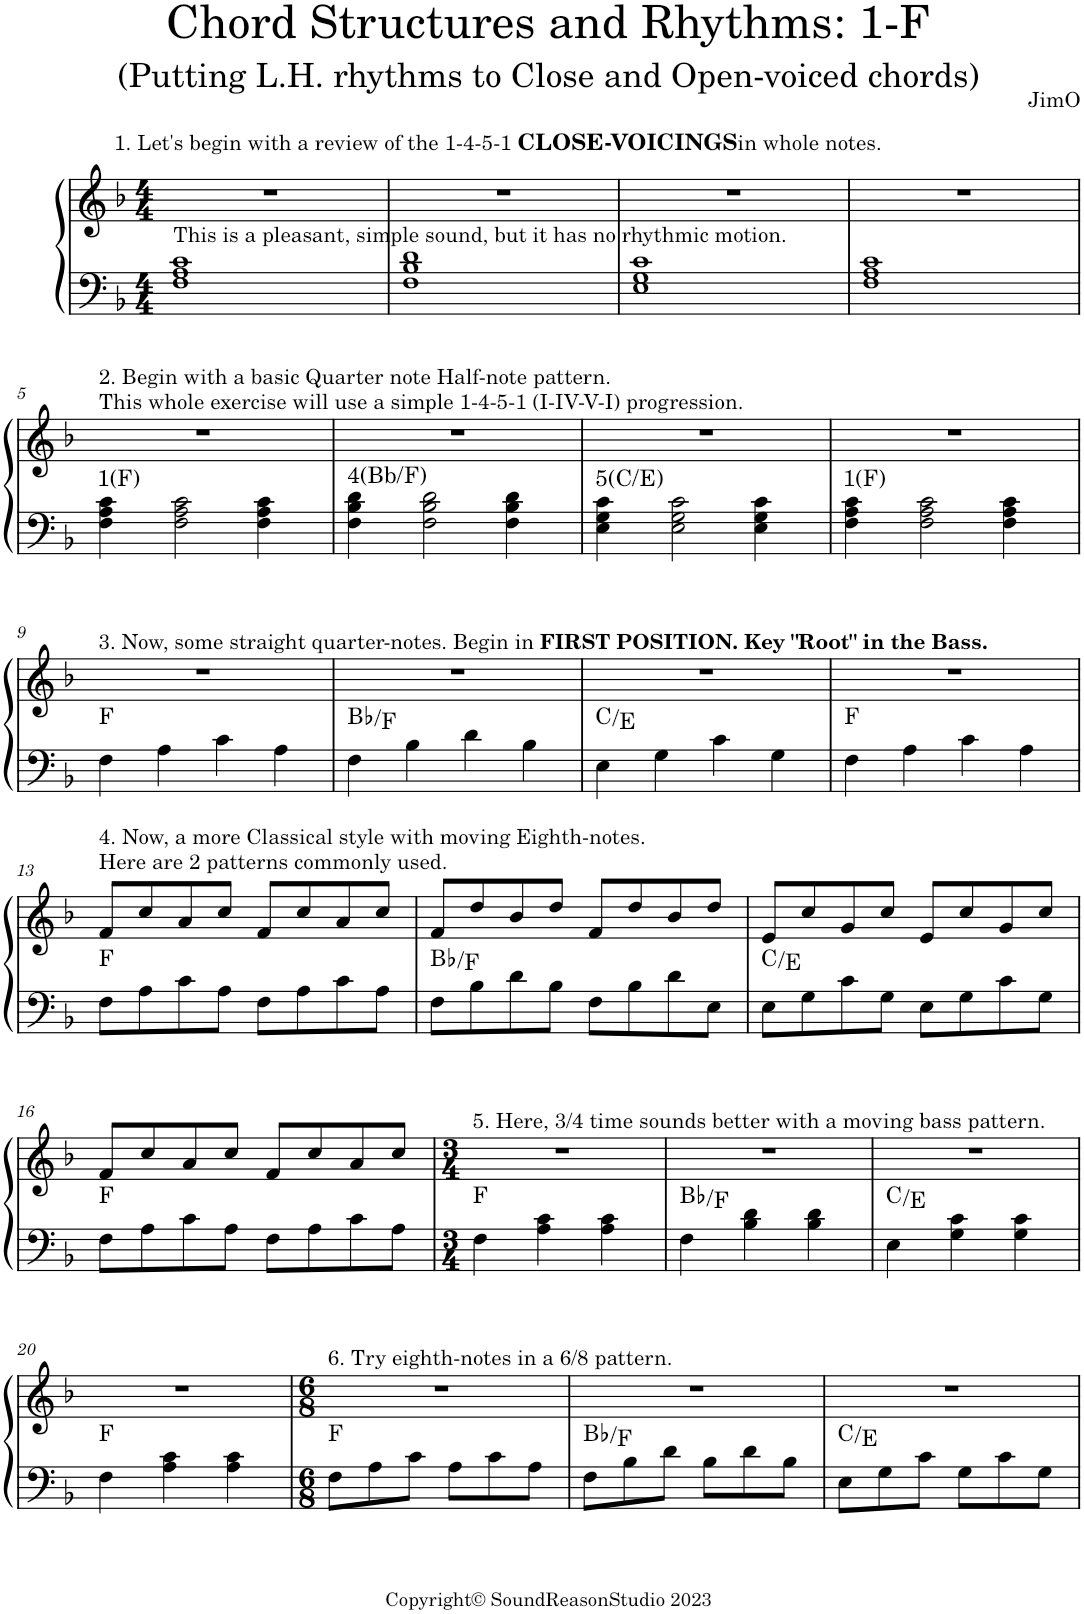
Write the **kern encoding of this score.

**kern	**kern	**harte
*part1	*part1	*part1
*staff2	*staff1	*
*I"Piano	*	*
*I'Pno.	*	*
*clefF4	*clefG2	*
*k[b-]	*k[b-]	*
*M4/4	*M4/4	*
=1	=1	=1
!	!LO:TX:a:t=1. Let's begin with a review of the 1-4-5-1	!
!	!LO:TX:a:B:t=CLOSE-VOICINGS	!
!	!LO:TX:a:t=in whole notes.	!
!LO:TX:a:t=This is a pleasant, simple sound, but it has no rhythmic motion.	!	!
1F 1A 1c	1r	.
=2	=2	=2
1F 1B- 1d	1r	.
=3	=3	=3
1E 1G 1c	1r	.
=4	=4	=4
1F 1A 1c	1r	.
!!LO:LB:g=z
=5	=5	=5
!	!LO:TX:a:t=2. Begin with a basic Quarter note Half-note pattern.	!
!	!LO:TX:a:t=This whole exercise will use a simple 1-4-5-1 (I-IV-V-I) progression.	!LO:H:kt=1(F)
4F\ 4A\ 4c\	1r	N
2F\ 2A\ 2c\	.	.
4F\ 4A\ 4c\	.	.
=6	=6	=6
!	!	!LO:H:kt=4(Bb/F)
4F\ 4B-\ 4d\	1r	N
2F\ 2B-\ 2d\	.	.
4F\ 4B-\ 4d\	.	.
=7	=7	=7
!	!	!LO:H:kt=5(C/E)
4E\ 4G\ 4c\	1r	N
2E\ 2G\ 2c\	.	.
4E\ 4G\ 4c\	.	.
=8	=8	=8
!	!	!LO:H:kt=1(F)
4F\ 4A\ 4c\	1r	N
2F\ 2A\ 2c\	.	.
4F\ 4A\ 4c\	.	.
!!LO:LB:g=z
=9	=9	=9
!	!LO:TX:a:t=3. Now, some straight quarter-notes. Begin in	!
!	!LO:TX:a:B:t=FIRST POSITION. Key "Root" in the Bass.	!
4F\	1r	F:maj
4A\	.	.
4c\	.	.
4A\	.	.
=10	=10	=10
4F\	1r	Bb:maj/5
4B-\	.	.
4d\	.	.
4B-\	.	.
=11	=11	=11
4E\	1r	C:maj/3
4G\	.	.
4c\	.	.
4G\	.	.
=12	=12	=12
4F\	1r	F:maj
4A\	.	.
4c\	.	.
4A\	.	.
!!LO:LB:g=z
=13	=13	=13
!	!LO:TX:a:t=4. Now, a more Classical style with moving Eighth-notes.	!
!	!LO:TX:a:t=Here are 2 patterns commonly used.	!
8F\L	8f/L	F:maj
8A\	8cc/	.
8c\	8a/	.
8A\J	8cc/J	.
8F\L	8f/L	.
8A\	8cc/	.
8c\	8a/	.
8A\J	8cc/J	.
=14	=14	=14
8F\L	8f/L	Bb:maj/5
8B-\	8dd/	.
8d\	8b-/	.
8B-\J	8dd/J	.
8F\L	8f/L	.
8B-\	8dd/	.
8d\	8b-/	.
8E\J	8dd/J	.
=15	=15	=15
8E\L	8e/L	C:maj/3
8G\	8cc/	.
8c\	8g/	.
8G\J	8cc/J	.
8E\L	8e/L	.
8G\	8cc/	.
8c\	8g/	.
8G\J	8cc/J	.
!!LO:LB:g=z
=16	=16	=16
8F\L	8f/L	F:maj
8A\	8cc/	.
8c\	8a/	.
8A\J	8cc/J	.
8F\L	8f/L	.
8A\	8cc/	.
8c\	8a/	.
8A\J	8cc/J	.
=17	=17	=17
*M3/4	*M3/4	*
!	!LO:TX:a:t=5. Here, 3/4 time sounds better with a moving bass pattern.	!
4F\	2.r	F:maj
4A\ 4c\	.	.
4A\ 4c\	.	.
=18	=18	=18
4F\	2.r	Bb:maj/5
4B-\ 4d\	.	.
4B-\ 4d\	.	.
=19	=19	=19
4E\	2.r	C:maj/3
4G\ 4c\	.	.
4G\ 4c\	.	.
!!LO:LB:g=z
=20	=20	=20
4F\	2.r	F:maj
4A\ 4c\	.	.
4A\ 4c\	.	.
=21	=21	=21
*M6/8	*M6/8	*
!	!LO:TX:a:t=6. Try eighth-notes in a 6/8 pattern.	!
8F\L	2.r	F:maj
8A\	.	.
8c\J	.	.
8A\L	.	.
8c\	.	.
8A\J	.	.
=22	=22	=22
8F\L	2.r	Bb:maj/5
8B-\	.	.
8d\J	.	.
8B-\L	.	.
8d\	.	.
8B-\J	.	.
=23	=23	=23
8E\L	2.r	C:maj/3
8G\	.	.
8c\J	.	.
8G\L	.	.
8c\	.	.
8G\J	.	.
=	=	=
*-	*-	*-
